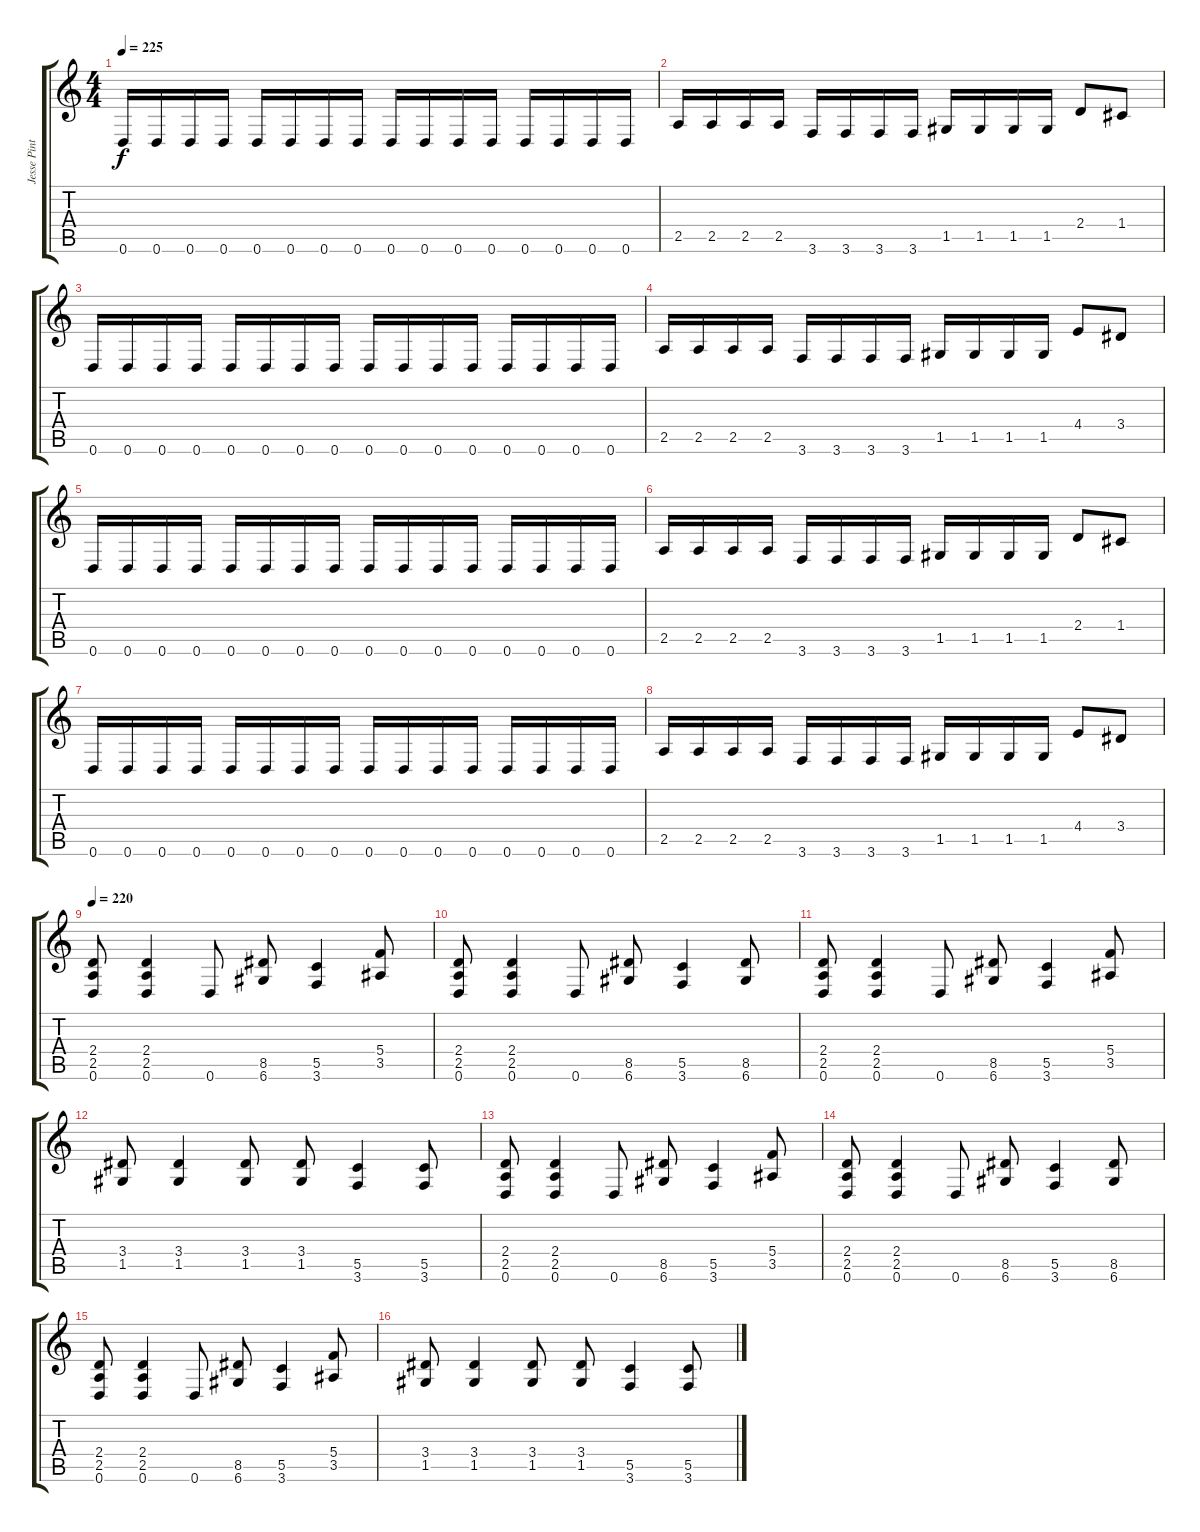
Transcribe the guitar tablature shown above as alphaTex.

\track ("Jesse Pintado (Guitar 2)" "Jesse Pint") {instrument distortionguitar}
\staff {score tabs}
\tuning (D4 A3 F3 C3 G2 D2) {hide}
\ts (4 4)
\tempo 225
\clef g2
\ks c
0.6.16{dy f} 0.6.16 0.6.16 0.6.16 0.6.16 0.6.16 0.6.16 0.6.16 0.6.16 0.6.16 0.6.16 0.6.16 0.6.16 0.6.16 0.6.16 0.6.16 |
2.5.16 2.5.16 2.5.16 2.5.16 3.6.16 3.6.16 3.6.16 3.6.16 1.5.16 1.5.16 1.5.16 1.5.16 2.4.8 1.4.8 |
0.6.16 0.6.16 0.6.16 0.6.16 0.6.16 0.6.16 0.6.16 0.6.16 0.6.16 0.6.16 0.6.16 0.6.16 0.6.16 0.6.16 0.6.16 0.6.16 |
2.5.16 2.5.16 2.5.16 2.5.16 3.6.16 3.6.16 3.6.16 3.6.16 1.5.16 1.5.16 1.5.16 1.5.16 4.4.8 3.4.8 |
0.6.16 0.6.16 0.6.16 0.6.16 0.6.16 0.6.16 0.6.16 0.6.16 0.6.16 0.6.16 0.6.16 0.6.16 0.6.16 0.6.16 0.6.16 0.6.16 |
2.5.16 2.5.16 2.5.16 2.5.16 3.6.16 3.6.16 3.6.16 3.6.16 1.5.16 1.5.16 1.5.16 1.5.16 2.4.8 1.4.8 |
0.6.16 0.6.16 0.6.16 0.6.16 0.6.16 0.6.16 0.6.16 0.6.16 0.6.16 0.6.16 0.6.16 0.6.16 0.6.16 0.6.16 0.6.16 0.6.16 |
2.5.16 2.5.16 2.5.16 2.5.16 3.6.16 3.6.16 3.6.16 3.6.16 1.5.16 1.5.16 1.5.16 1.5.16 4.4.8 3.4.8 |
\tempo 220
(2.4 2.5 0.6).8 (2.4 2.5 0.6).4 0.6.8 (8.5 6.6).8 (5.5 3.6).4 (5.4 3.5).8 |
(2.4 2.5 0.6).8 (2.4 2.5 0.6).4 0.6.8 (8.5 6.6).8 (5.5 3.6).4 (8.5 6.6).8 |
(2.4 2.5 0.6).8 (2.4 2.5 0.6).4 0.6.8 (8.5 6.6).8 (5.5 3.6).4 (5.4 3.5).8 |
(3.4 1.5).8 (3.4 1.5).4 (3.4 1.5).8 (3.4 1.5).8 (5.5 3.6).4 (5.5 3.6).8 |
(2.4 2.5 0.6).8 (2.4 2.5 0.6).4 0.6.8 (8.5 6.6).8 (5.5 3.6).4 (5.4 3.5).8 |
(2.4 2.5 0.6).8 (2.4 2.5 0.6).4 0.6.8 (8.5 6.6).8 (5.5 3.6).4 (8.5 6.6).8 |
(2.4 2.5 0.6).8 (2.4 2.5 0.6).4 0.6.8 (8.5 6.6).8 (5.5 3.6).4 (5.4 3.5).8 |
(3.4 1.5).8 (3.4 1.5).4 (3.4 1.5).8 (3.4 1.5).8 (5.5 3.6).4 (5.5 3.6).8
